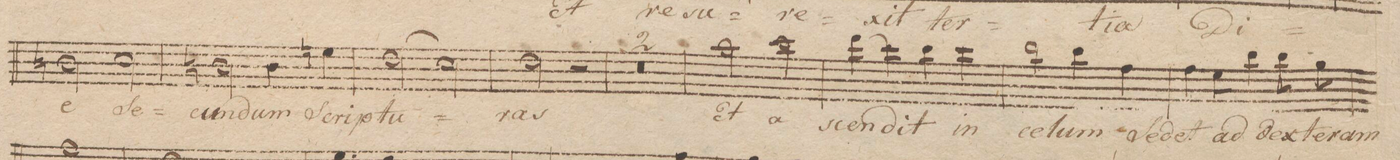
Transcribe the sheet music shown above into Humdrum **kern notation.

**kern	**text	**dynam
*I"Alto Solo	*	*
*clefC3	*	*
*k[]	*	*
*met(c|)	*	*
*M2/2	*	*
2cn\	-e	.
2d\	Se-	.
=130	=130	=130
2cn\	-cun-	.
4c\	-dum	.
4fn\	Scri-	.
=131	=131	=131
(2e\	-ptu-	.
2d\)	.	.
=132	=132	=132
2e\	-ras	.
2r	.	.
=133	=133	=133
0.r	.	.
=134	=134	=134
=135	=135	=135
=136	=136	=136
2b\	Et	.
2dd\	a-	.
=137	=137	=137
(4ee\	-scen-	.
4dd\)	.	.
4cc\	-dit	.
4dd\	in	.
=138	=138	=138
2cc\	ce-	.
4cc\	-lum	.
4g\	Se-	.
=139	=139	=139
4g\	-det	.
8f\	ad	.
8ryy	.	.
4cc\	dex-	.
8cc\	-te-	.
8a\	-ram	.
=140	=140	=140
*-	*-	*-
